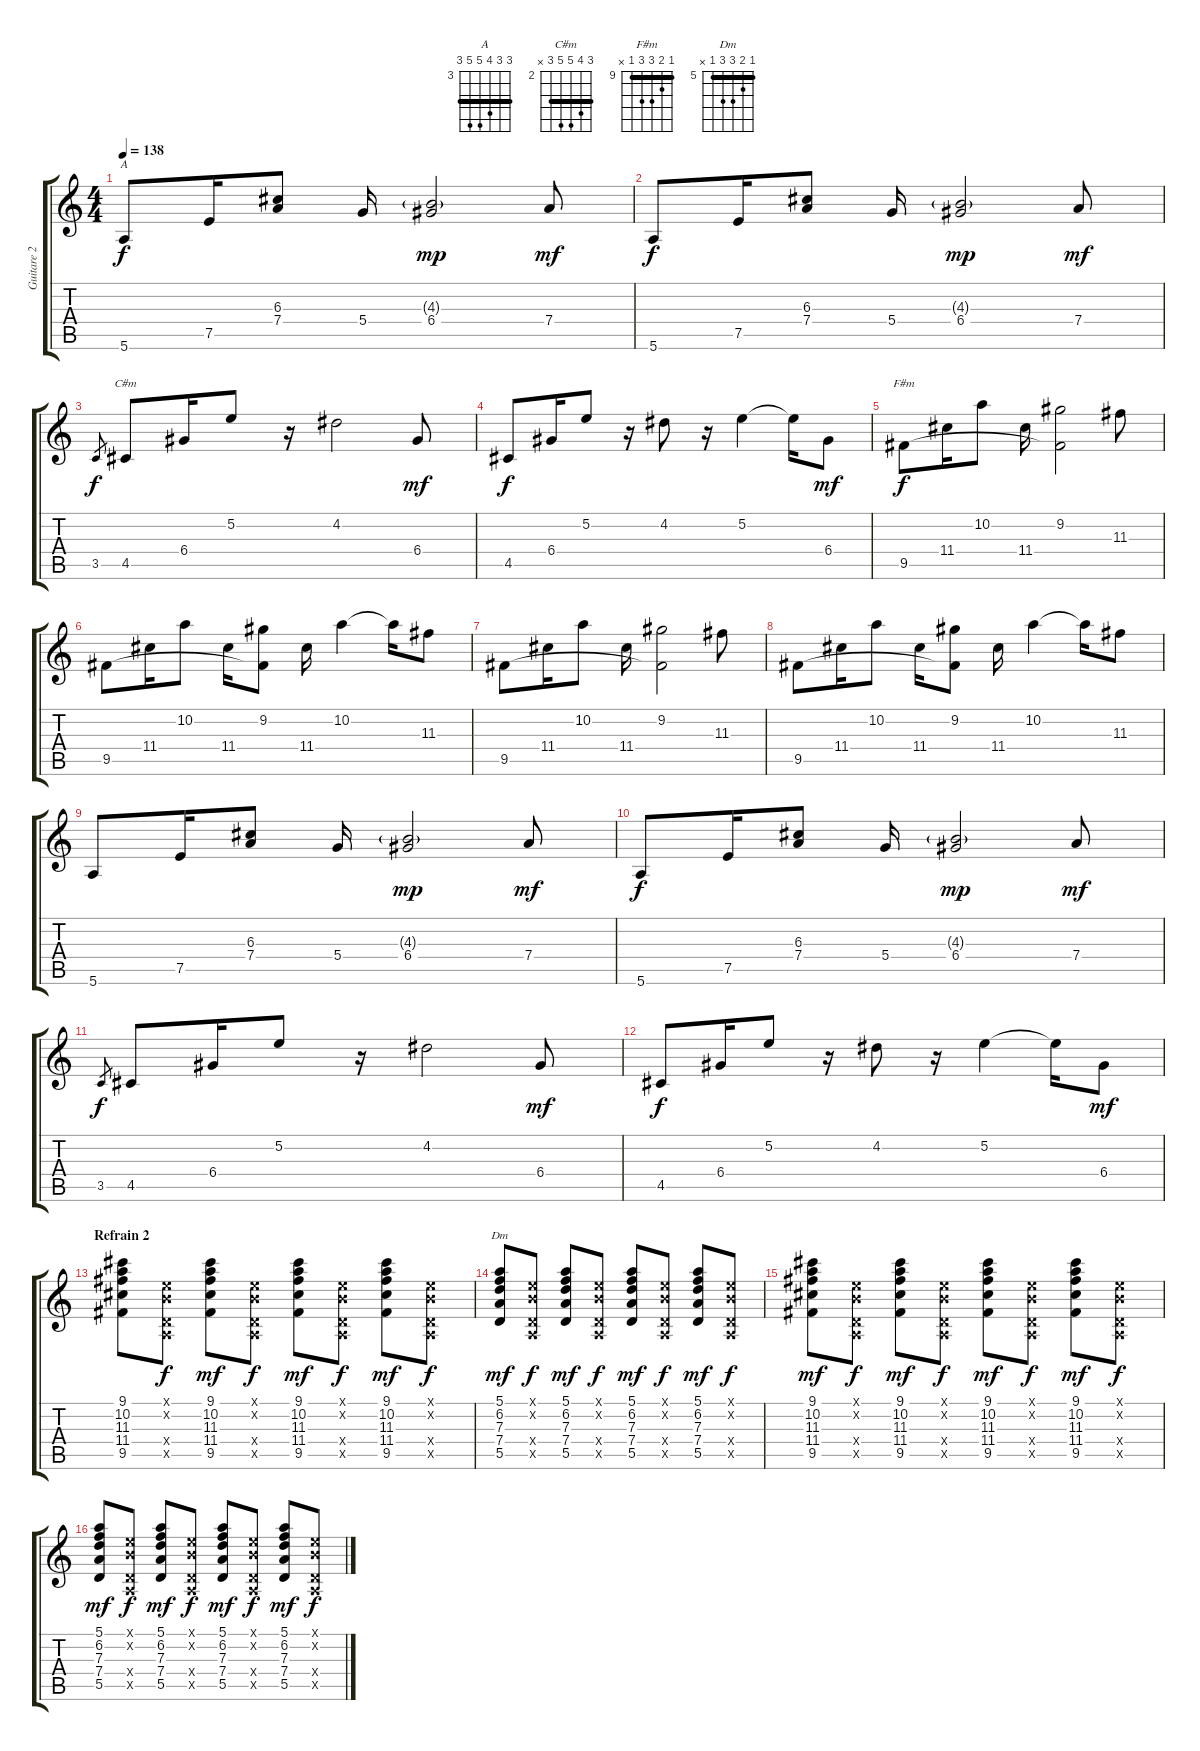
\track ("Guitare 2" "Guitare 2") {instrument distortionguitar}
\staff {score tabs}
\tuning (E4 B3 G3 D3 A2 E2) {hide}
\chord ("A" 5 5 6 7 7 5) {firstfret 3 barre 5}
\chord ("C#m" 4 5 6 6 4 x) {firstfret 2 barre 4}
\chord ("F#m" 9 10 11 11 9 x) {firstfret 9 barre 9}
\chord ("Dm" 5 6 7 7 5 x) {firstfret 5 barre 5}
\ts (4 4)
\tempo 138
\clef g2
\ks c
5.6.8{ch "A" dy f} 7.5.16 (6.3 7.4).8 5.4.16 (4.3{g} 6.4).2{dy mp} 7.4.8{dy mf} |
5.6.8{dy f} 7.5.16 (6.3 7.4).8 5.4.16 (4.3{g} 6.4).2{dy mp} 7.4.8{dy mf} |
3.5.8{gr dy f} 4.5.8{ch "C#m"} 6.4.16 5.2.8 r.16 4.2.2 6.4.8{dy mf} |
4.5.8{dy f} 6.4.16 5.2.8 r.16 4.2.8 r.16 5.2.4 5.2{t}.16 6.4.8{dy mf} |
9.5.8{ch "F#m" dy f} 11.4.16 10.2.8 11.4.16 (9.2 9.5{t}).2 11.3.8 |
9.5.8 11.4.16 10.2.8 11.4.16 (9.2 9.5{t}).8 11.4.16 10.2.4 10.2{t}.16 11.3.8 |
9.5.8 11.4.16 10.2.8 11.4.16 (9.2 9.5{t}).2 11.3.8 |
9.5.8 11.4.16 10.2.8 11.4.16 (9.2 9.5{t}).8 11.4.16 10.2.4 10.2{t}.16 11.3.8 |
5.6.8 7.5.16 (6.3 7.4).8 5.4.16 (4.3{g} 6.4).2{dy mp} 7.4.8{dy mf} |
5.6.8{dy f} 7.5.16 (6.3 7.4).8 5.4.16 (4.3{g} 6.4).2{dy mp} 7.4.8{dy mf} |
3.5.8{gr dy f} 4.5.8 6.4.16 5.2.8 r.16 4.2.2 6.4.8{dy mf} |
4.5.8{dy f} 6.4.16 5.2.8 r.16 4.2.8 r.16 5.2.4 5.2{t}.16 6.4.8{dy mf} |
\section ("" "Refrain 2")
(9.1 10.2 11.3 11.4 9.5).8 (0.1{x} 0.2{x} 0.4{x} 0.5{x}).8{dy f} (9.1 10.2 11.3 11.4 9.5).8{dy mf} (0.1{x} 0.2{x} 0.4{x} 0.5{x}).8{dy f} (9.1 10.2 11.3 11.4 9.5).8{dy mf} (0.1{x} 0.2{x} 0.4{x} 0.5{x}).8{dy f} (9.1 10.2 11.3 11.4 9.5).8{dy mf} (0.1{x} 0.2{x} 0.4{x} 0.5{x}).8{dy f} |
(5.1 6.2 7.3 7.4 5.5).8{ch "Dm" dy mf} (0.1{x} 0.2{x} 0.4{x} 0.5{x}).8{dy f} (5.1 6.2 7.3 7.4 5.5).8{dy mf} (0.1{x} 0.2{x} 0.4{x} 0.5{x}).8{dy f} (5.1 6.2 7.3 7.4 5.5).8{dy mf} (0.1{x} 0.2{x} 0.4{x} 0.5{x}).8{dy f} (5.1 6.2 7.3 7.4 5.5).8{dy mf} (0.1{x} 0.2{x} 0.4{x} 0.5{x}).8{dy f} |
(9.1 10.2 11.3 11.4 9.5).8{dy mf} (0.1{x} 0.2{x} 0.4{x} 0.5{x}).8{dy f} (9.1 10.2 11.3 11.4 9.5).8{dy mf} (0.1{x} 0.2{x} 0.4{x} 0.5{x}).8{dy f} (9.1 10.2 11.3 11.4 9.5).8{dy mf} (0.1{x} 0.2{x} 0.4{x} 0.5{x}).8{dy f} (9.1 10.2 11.3 11.4 9.5).8{dy mf} (0.1{x} 0.2{x} 0.4{x} 0.5{x}).8{dy f} |
(5.1 6.2 7.3 7.4 5.5).8{dy mf} (0.1{x} 0.2{x} 0.4{x} 0.5{x}).8{dy f} (5.1 6.2 7.3 7.4 5.5).8{dy mf} (0.1{x} 0.2{x} 0.4{x} 0.5{x}).8{dy f} (5.1 6.2 7.3 7.4 5.5).8{dy mf} (0.1{x} 0.2{x} 0.4{x} 0.5{x}).8{dy f} (5.1 6.2 7.3 7.4 5.5).8{dy mf} (0.1{x} 0.2{x} 0.4{x} 0.5{x}).8{dy f}
